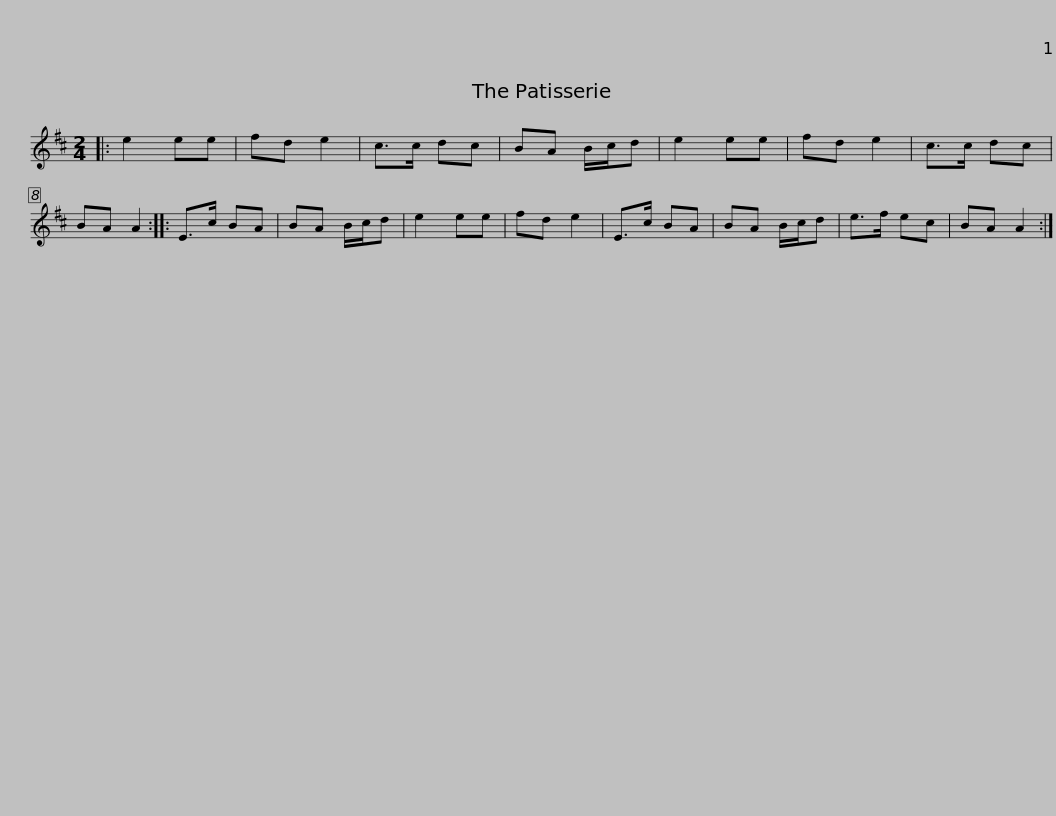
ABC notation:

X:1
L:1/8
M:2/4
I:linebreak $
K:D
V:1 treble
V:1
|: e2 ee | fd e2 | c>c dc | BA B/c/d | e2 ee | %5
 fd e2 | c>c dc | BA A2 :: E>c BA | BA B/c/d |$ %10
 e2 ee | fd e2 | E>c BA | BA B/c/d | e>f ec | %15
 BA A2 :| %16
